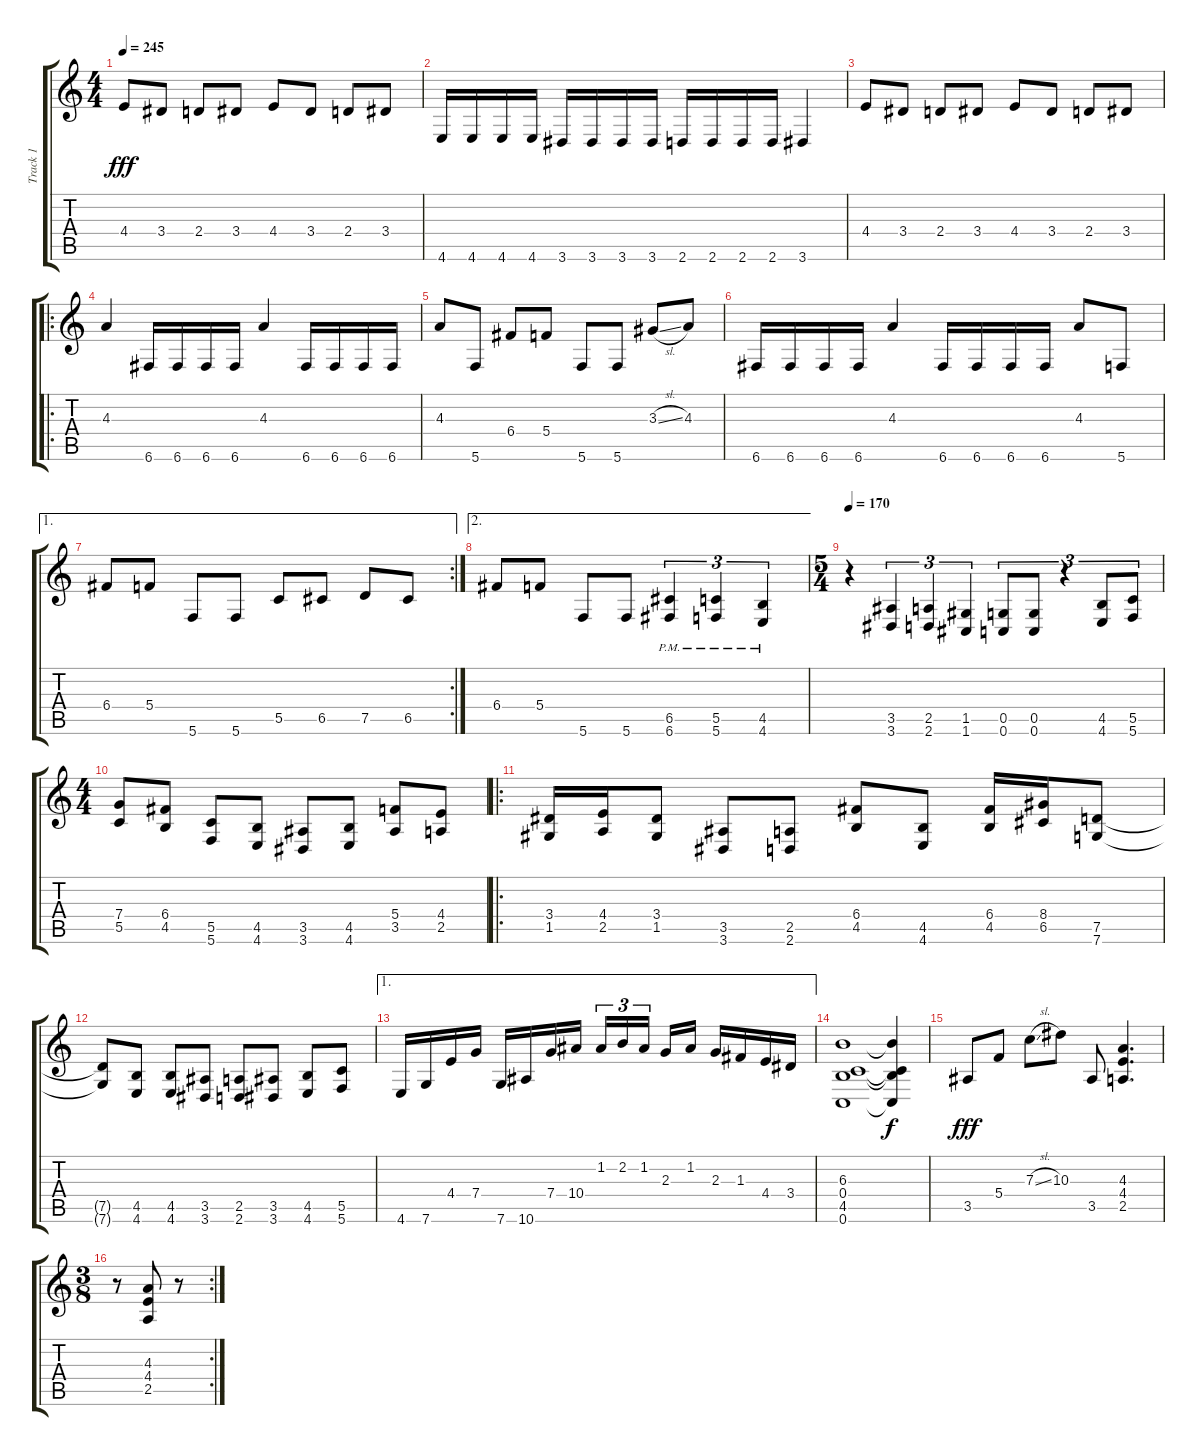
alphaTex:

\track ("Track 1" "Track 1") {instrument distortionguitar}
\staff {score tabs}
\tuning (D4 A3 F3 C3 G2 C2) {hide}
\ts (4 4)
\tempo 245
\clef g2
\ks c
4.4.8{dy fff} 3.4.8 2.4.8 3.4.8 4.4.8 3.4.8 2.4.8 3.4.8 |
4.6.16 4.6.16 4.6.16 4.6.16 3.6.16 3.6.16 3.6.16 3.6.16 2.6.16 2.6.16 2.6.16 2.6.16 3.6.4 |
4.4.8 3.4.8 2.4.8 3.4.8 4.4.8 3.4.8 2.4.8 3.4.8 |
\ro
4.3.4 6.6.16 6.6.16 6.6.16 6.6.16 4.3.4 6.6.16 6.6.16 6.6.16 6.6.16 |
4.3.8 5.6.8 6.4.8 5.4.8 5.6.8 5.6.8 3.3{sl}.8 4.3.8 |
6.6.16 6.6.16 6.6.16 6.6.16 4.3.4 6.6.16 6.6.16 6.6.16 6.6.16 4.3.8 5.6.8 |
\ae 1
\rc 2
6.4.8 5.4.8 5.6.8 5.6.8 5.5.8 6.5.8 7.5.8 6.5.8 |
\ae 2
6.4.8 5.4.8 5.6.8 5.6.8 (6.5{pm} 6.6{pm}).4{tu (3 2)} (5.5{pm} 5.6{pm}).4{tu (3 2)} (4.5{pm} 4.6{pm}).4{tu (3 2)} |
\ts (5 4)
\tempo 170
r.4 (3.5 3.6).4{tu (3 2)} (2.5 2.6).4{tu (3 2)} (1.5 1.6).4{tu (3 2)} (0.5 0.6).8{tu (3 2)} (0.5 0.6).8{tu (3 2)} r.4{tu (3 2)} (4.5 4.6).8{tu (3 2)} (5.5 5.6).8{tu (3 2)} |
\ts (4 4)
(7.4 5.5).8 (6.4 4.5).8 (5.5 5.6).8 (4.5 4.6).8 (3.5 3.6).8 (4.5 4.6).8 (5.4 3.5).8 (4.4 2.5).8 |
\ro
(3.4 1.5).16 (4.4 2.5).16 (3.4 1.5).8 (3.5 3.6).8 (2.5 2.6).8 (6.4 4.5).8 (4.5 4.6).8 (6.4 4.5).16 (8.4 6.5).16 (7.5 7.6).8 |
(7.5{t} 7.6{t}).8 (4.5 4.6).8 (4.5 4.6).8 (3.5 3.6).8 (2.5 2.6).8 (3.5 3.6).8 (4.5 4.6).8 (5.5 5.6).8 |
\ae 1
4.6.16 7.6.16 4.4.16 7.4.16 7.6.16 10.6.16 7.4.16 10.4.16 1.2.16{tu (3 2)} 2.2.16{tu (3 2)} 1.2.16{tu (3 2) beam splitsecondary} 2.3.16 1.2.16 2.3.16 1.3.16 4.4.16 3.4.16 |
(6.3 0.4 4.5 0.6).1 (6.3{t} 0.4{t} 4.5{t} 0.6{t}).4{dy f} |
3.5.8{dy fff} 5.4.8 7.3{sl}.8 10.3.8 3.5.8 (4.3 4.4 2.5).4{d} |
\rc 2
\ts (3 8)
r.8 (4.3 4.4 2.5).8 r.8
